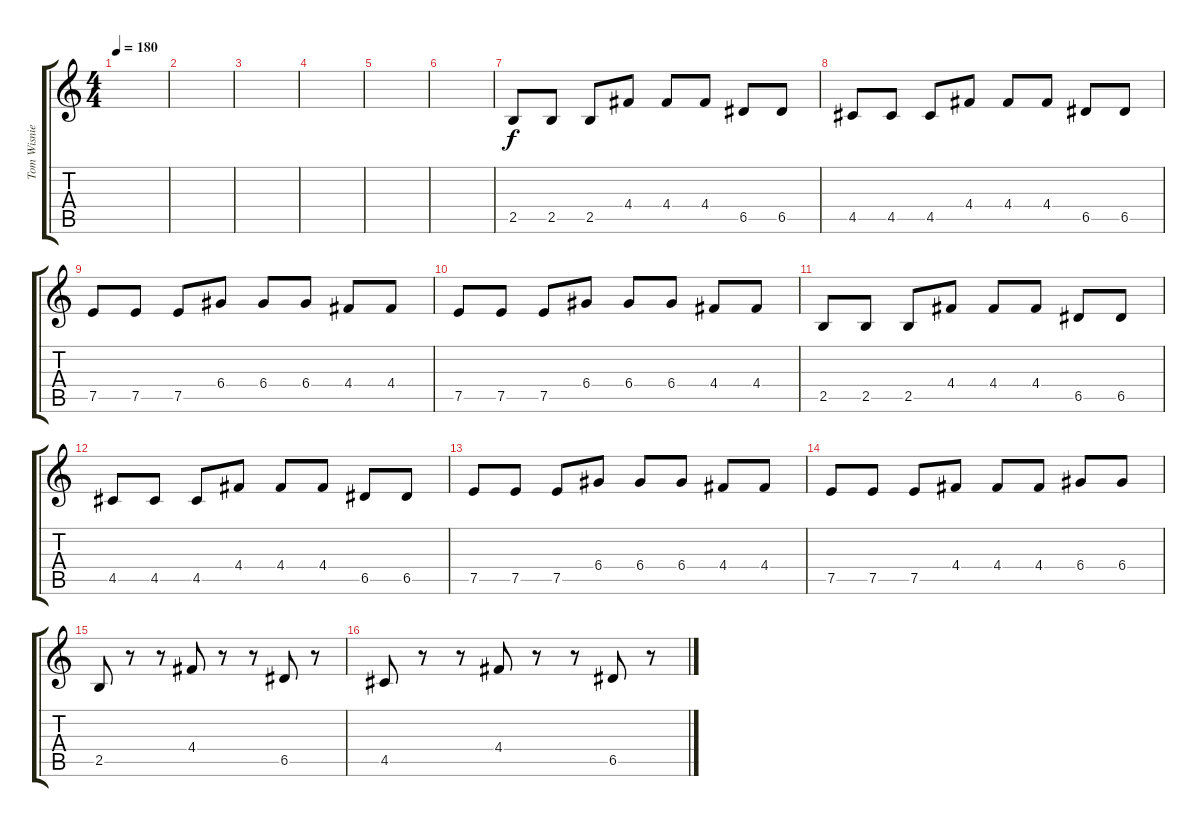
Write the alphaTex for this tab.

\track ("Tom Wisniewski [Guitar 2]" "Tom Wisnie") {instrument distortionguitar}
\staff {score tabs}
\tuning (E4 B3 G3 D3 A2 E2) {hide}
\ts (4 4)
\tempo 180
\clef g2
\ks c
|
|
|
|
|
|
2.5.8{volume 13} 2.5.8 2.5.8 4.4.8 4.4.8 4.4.8 6.5.8 6.5.8 |
4.5.8 4.5.8 4.5.8 4.4.8 4.4.8 4.4.8 6.5.8 6.5.8 |
7.5.8 7.5.8 7.5.8 6.4.8 6.4.8 6.4.8 4.4.8 4.4.8 |
7.5.8 7.5.8 7.5.8 6.4.8 6.4.8 6.4.8 4.4.8 4.4.8 |
2.5.8 2.5.8 2.5.8 4.4.8 4.4.8 4.4.8 6.5.8 6.5.8 |
4.5.8 4.5.8 4.5.8 4.4.8 4.4.8 4.4.8 6.5.8 6.5.8 |
7.5.8 7.5.8 7.5.8 6.4.8 6.4.8 6.4.8 4.4.8 4.4.8 |
7.5.8 7.5.8 7.5.8 4.4.8 4.4.8 4.4.8 6.4.8 6.4.8 |
2.5.8{volume 13} r.8 r.8 4.4.8 r.8 r.8 6.5.8 r.8 |
4.5.8 r.8 r.8 4.4.8 r.8 r.8 6.5.8 r.8
